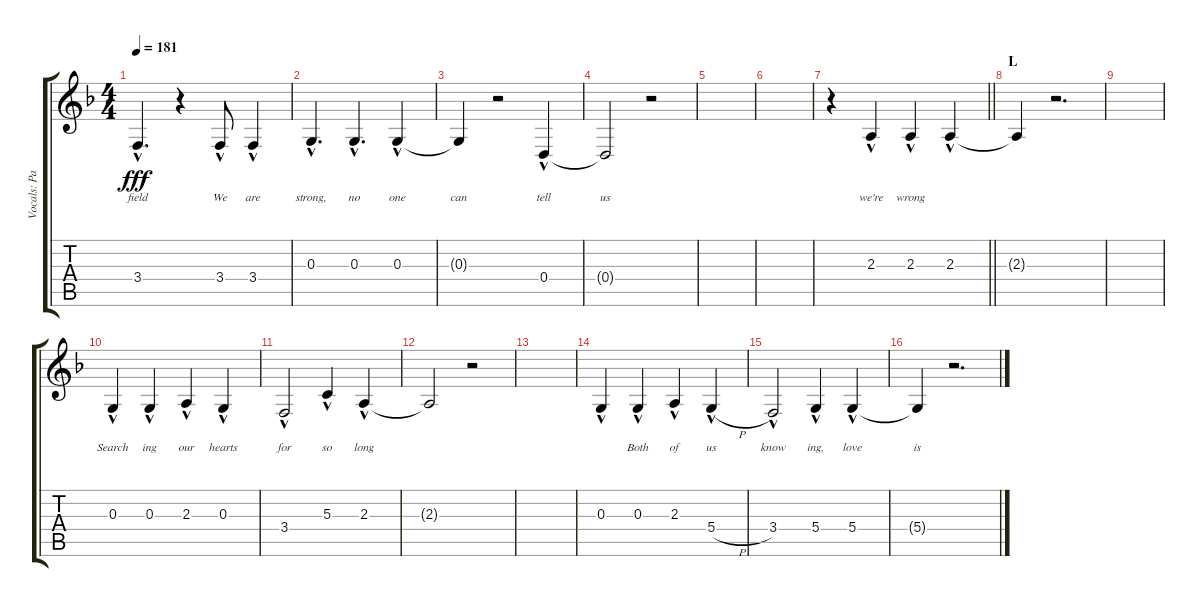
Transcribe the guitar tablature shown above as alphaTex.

\track ("Vocals: Pat" "Vocals: Pa") {instrument lead2sawtooth}
\staff {score tabs}
\tuning (E4 B3 G3 D3 A2 E2) {hide}
\ts (4 4)
\tempo 181
\clef g2
\ks f
3.4{hac}.4{d lyrics (0 "field") lyrics (1 "") lyrics (2 "") lyrics (3 "") lyrics (4 "") dy fff} r.4 3.4{hac}.8{lyrics (0 "We") lyrics (1 "") lyrics (2 "") lyrics (3 "") lyrics (4 "")} 3.4{hac}.4{lyrics (0 "are") lyrics (1 "") lyrics (2 "") lyrics (3 "") lyrics (4 "")} |
0.3{hac}.4{d lyrics (0 "strong,") lyrics (1 "") lyrics (2 "") lyrics (3 "") lyrics (4 "")} 0.3{hac}.4{d lyrics (0 "no") lyrics (1 "") lyrics (2 "") lyrics (3 "") lyrics (4 "")} 0.3{hac}.4{lyrics (0 "one") lyrics (1 "") lyrics (2 "") lyrics (3 "") lyrics (4 "")} |
0.3{t}.4{lyrics (0 "can") lyrics (1 "") lyrics (2 "") lyrics (3 "") lyrics (4 "")} r.2 0.4{hac}.4{lyrics (0 "tell") lyrics (1 "") lyrics (2 "") lyrics (3 "") lyrics (4 "")} |
0.4{t}.2{lyrics (0 "us") lyrics (1 "") lyrics (2 "") lyrics (3 "") lyrics (4 "")} r.2 |
|
|
\barLineRight lightlight
r.4 2.3{hac}.4{lyrics (0 "we're") lyrics (1 "") lyrics (2 "") lyrics (3 "") lyrics (4 "")} 2.3{hac}.4{lyrics (0 "wrong") lyrics (1 "") lyrics (2 "") lyrics (3 "") lyrics (4 "")} 2.3{hac}.4{lyrics (0 "") lyrics (1 "") lyrics (2 "") lyrics (3 "") lyrics (4 "")} |
\section ("" "L")
2.3{t}.4{lyrics (0 "") lyrics (1 "") lyrics (2 "") lyrics (3 "") lyrics (4 "")} r.2{d} |
|
0.3{hac}.4{lyrics (0 "Search") lyrics (1 "") lyrics (2 "") lyrics (3 "") lyrics (4 "")} 0.3{hac}.4{lyrics (0 "ing") lyrics (1 "") lyrics (2 "") lyrics (3 "") lyrics (4 "")} 2.3{hac}.4{lyrics (0 "our") lyrics (1 "") lyrics (2 "") lyrics (3 "") lyrics (4 "")} 0.3{hac}.4{lyrics (0 "hearts") lyrics (1 "") lyrics (2 "") lyrics (3 "") lyrics (4 "")} |
3.4{hac}.2{lyrics (0 "for") lyrics (1 "") lyrics (2 "") lyrics (3 "") lyrics (4 "")} 5.3{hac}.4{lyrics (0 "so") lyrics (1 "") lyrics (2 "") lyrics (3 "") lyrics (4 "")} 2.3{hac}.4{lyrics (0 "long") lyrics (1 "") lyrics (2 "") lyrics (3 "") lyrics (4 "")} |
2.3{t}.2{lyrics (0 "") lyrics (1 "") lyrics (2 "") lyrics (3 "") lyrics (4 "")} r.2 |
|
0.3{hac}.4{lyrics (0 "") lyrics (1 "") lyrics (2 "") lyrics (3 "") lyrics (4 "")} 0.3{hac}.4{lyrics (0 "Both") lyrics (1 "") lyrics (2 "") lyrics (3 "") lyrics (4 "")} 2.3{hac}.4{lyrics (0 "of") lyrics (1 "") lyrics (2 "") lyrics (3 "") lyrics (4 "")} 5.4{h hac}.4{lyrics (0 "us") lyrics (1 "") lyrics (2 "") lyrics (3 "") lyrics (4 "")} |
3.4{hac}.2{lyrics (0 "know") lyrics (1 "") lyrics (2 "") lyrics (3 "") lyrics (4 "")} 5.4{hac}.4{lyrics (0 "ing,") lyrics (1 "") lyrics (2 "") lyrics (3 "") lyrics (4 "")} 5.4{hac}.4{lyrics (0 "love") lyrics (1 "") lyrics (2 "") lyrics (3 "") lyrics (4 "")} |
5.4{t}.4{lyrics (0 "is") lyrics (1 "") lyrics (2 "") lyrics (3 "") lyrics (4 "")} r.2{d}
